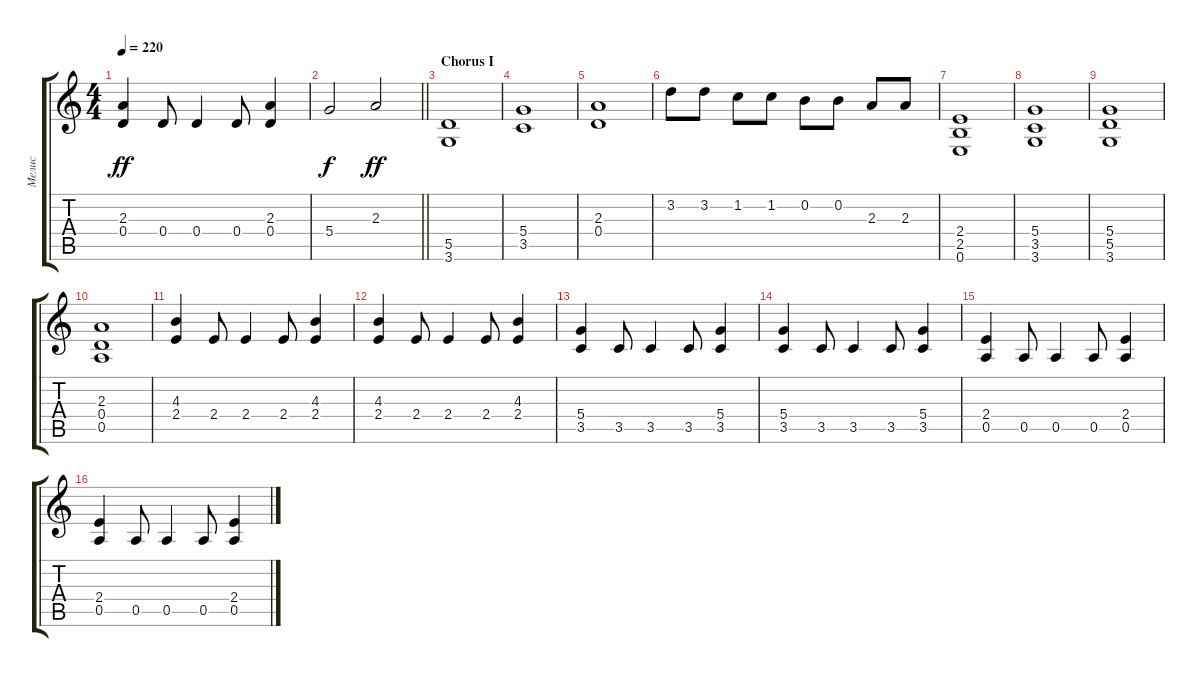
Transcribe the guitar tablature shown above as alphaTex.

\track ("Мелис" "Мелис") {instrument overdrivenguitar}
\staff {score tabs}
\tuning (E4 B3 G3 D3 A2 E2) {hide}
\ts (4 4)
\tempo 220
\clef g2
\ks c
(2.3 0.4).4{dy ff} 0.4.8 0.4.4 0.4.8 (2.3 0.4).4 |
\barLineRight lightlight
5.4.2{dy f} 2.3.2{dy ff} |
\section ("" "Chorus I")
(5.5 3.6).1 |
(5.4 3.5).1 |
(2.3 0.4).1 |
3.2.8 3.2.8 1.2.8 1.2.8 0.2.8 0.2.8 2.3.8 2.3.8 |
(2.4 2.5 0.6).1 |
(5.4 3.5 3.6).1 |
(5.4 5.5 3.6).1 |
(2.3 0.4 0.5).1 |
(4.3 2.4).4 2.4.8 2.4.4 2.4.8 (4.3 2.4).4 |
(4.3 2.4).4 2.4.8 2.4.4 2.4.8 (4.3 2.4).4 |
(5.4 3.5).4 3.5.8 3.5.4 3.5.8 (5.4 3.5).4 |
(5.4 3.5).4 3.5.8 3.5.4 3.5.8 (5.4 3.5).4 |
(2.4 0.5).4 0.5.8 0.5.4 0.5.8 (2.4 0.5).4 |
(2.4 0.5).4 0.5.8 0.5.4 0.5.8 (2.4 0.5).4
